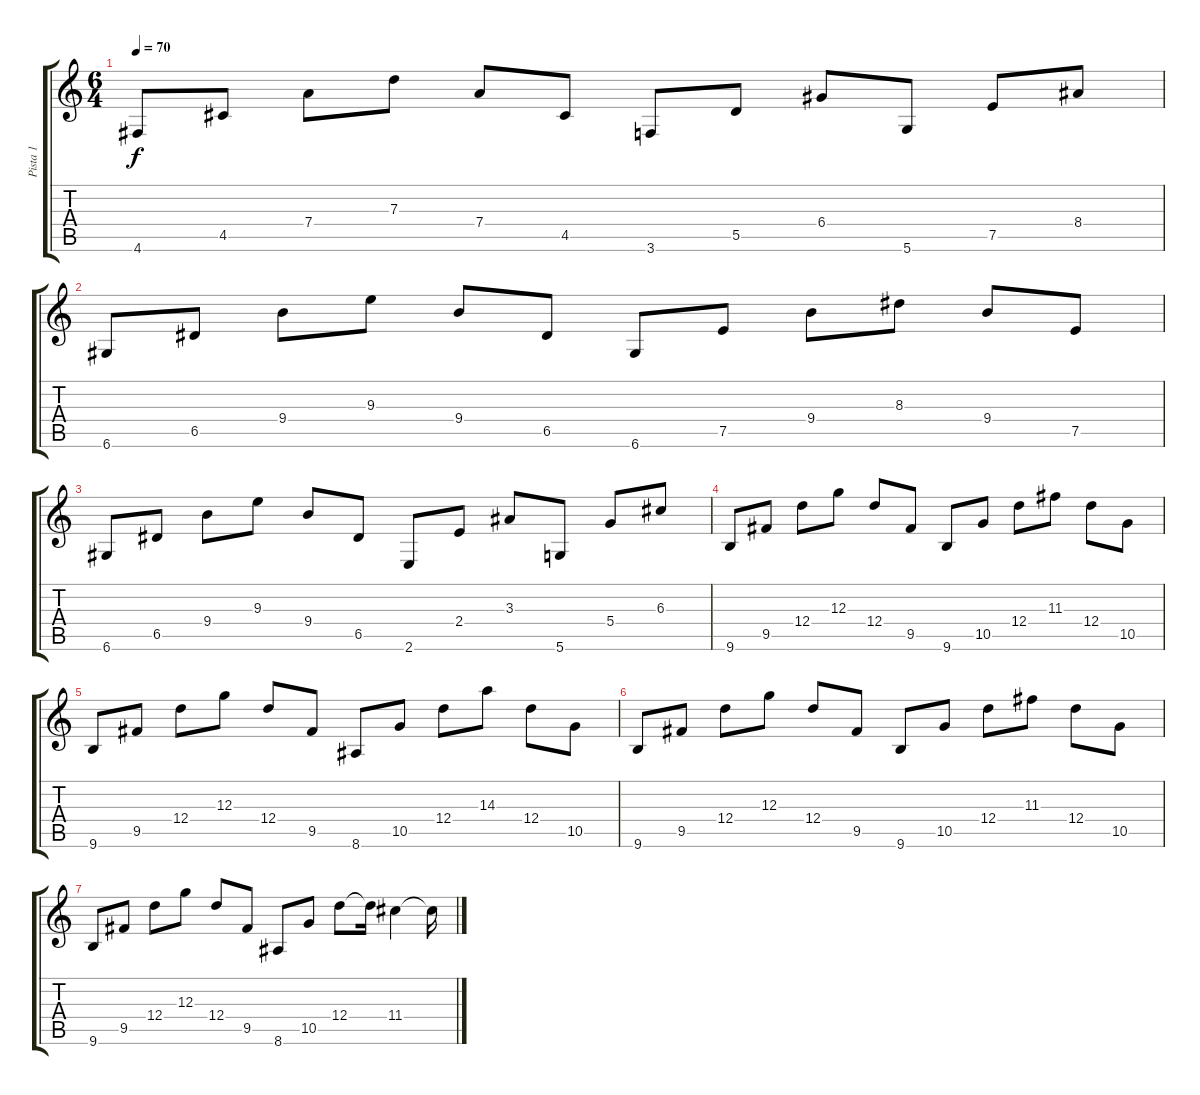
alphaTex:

\track ("Pista 1" "Pista 1") {instrument electricguitarclean}
\staff {score tabs}
\tuning (E4 B3 G3 D3 A2 D2) {hide}
\ts (6 4)
\tempo 70
\clef g2
\ks c
4.6.8{dy f} 4.5.8 7.4.8 7.3.8 7.4.8 4.5.8 3.6.8 5.5.8 6.4.8 5.6.8 7.5.8 8.4.8 |
6.6.8 6.5.8 9.4.8 9.3.8 9.4.8 6.5.8 6.6.8 7.5.8 9.4.8 8.3.8 9.4.8 7.5.8 |
6.6.8 6.5.8 9.4.8 9.3.8 9.4.8 6.5.8 2.6.8 2.4.8 3.3.8 5.6.8 5.4.8 6.3.8 |
9.6.8 9.5.8 12.4.8 12.3.8 12.4.8 9.5.8 9.6.8 10.5.8 12.4.8 11.3.8 12.4.8 10.5.8 |
9.6.8 9.5.8 12.4.8 12.3.8 12.4.8 9.5.8 8.6.8 10.5.8 12.4.8 14.3.8 12.4.8 10.5.8 |
9.6.8 9.5.8 12.4.8 12.3.8 12.4.8 9.5.8 9.6.8 10.5.8 12.4.8 11.3.8 12.4.8 10.5.8 |
9.6.8 9.5.8 12.4.8 12.3.8 12.4.8 9.5.8 8.6.8 10.5.8 12.4.8 12.4{t}.16 11.4.4 11.4{t}.16
